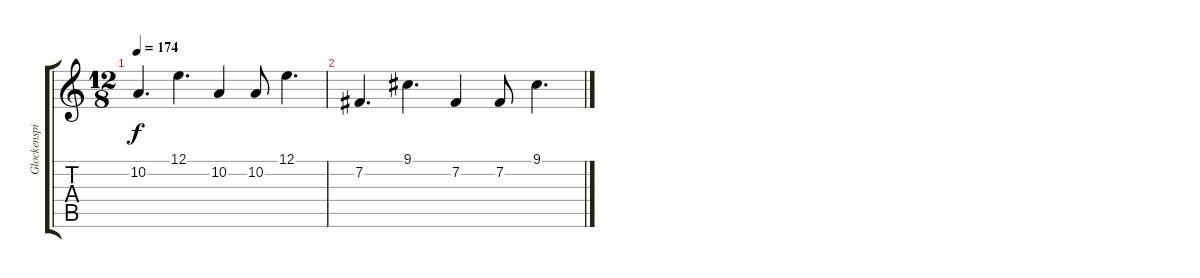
\track ("Glockenspiel" "Glockenspi") {instrument glockenspiel}
\staff {score tabs}
\tuning (E4 B3 G3 D3 A2 E2) {hide}
\ts (12 8)
\tempo 174
\clef g2
\ks c
10.2.4{d dy f} 12.1.4{d} 10.2.4 10.2.8 12.1.4{d} |
7.2.4{d} 9.1.4{d} 7.2.4 7.2.8 9.1.4{d}
